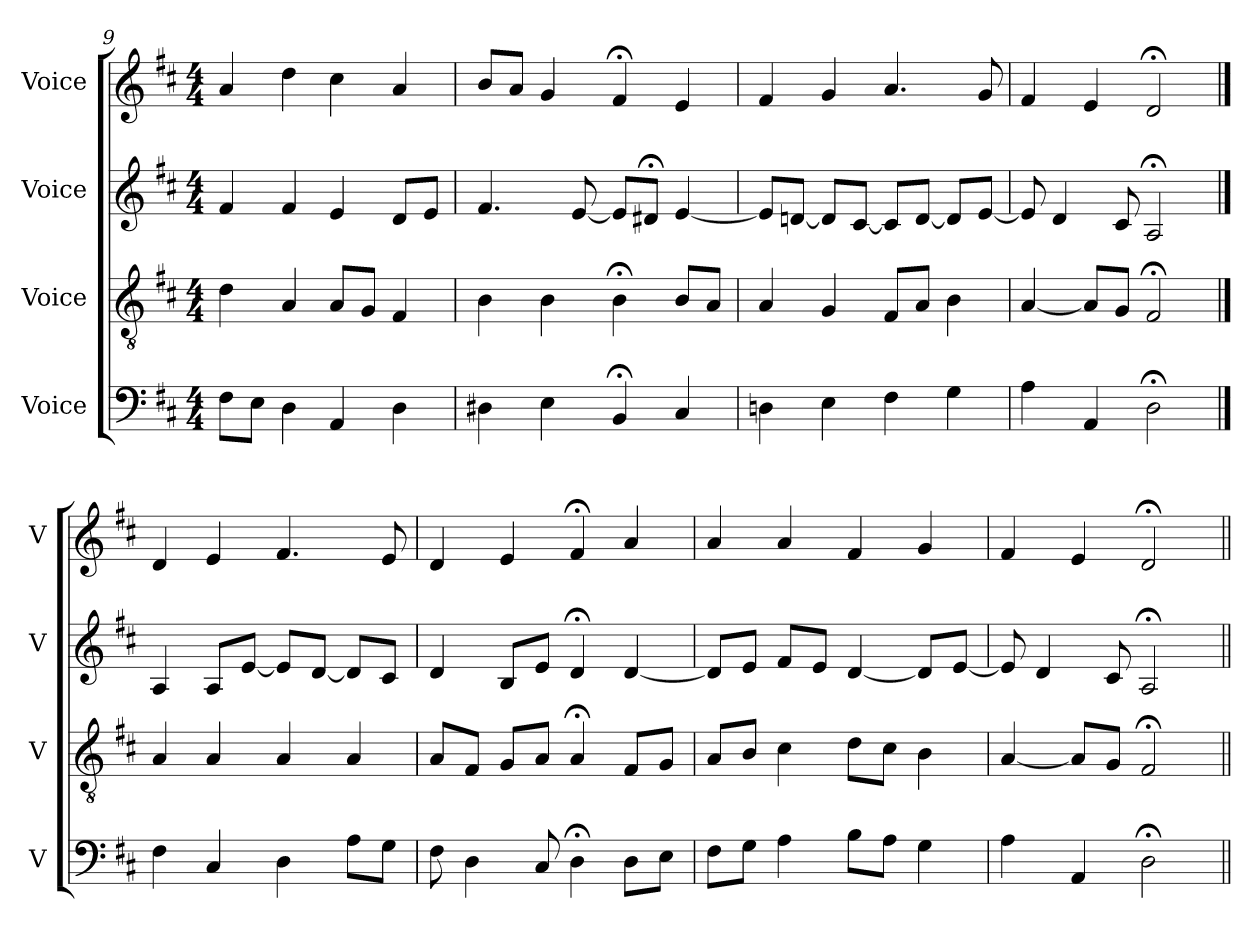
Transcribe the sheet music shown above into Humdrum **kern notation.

**kern	**kern	**kern	**kern
*part4	*part3	*part2	*part1
*staff4	*staff3	*staff2	*staff1
*I"Voice	*I"Voice	*I"Voice	*I"Voice
*I'V	*I'V	*I'V	*I'V
!!LO:LB:g=z
*clefF4	*clefGv2	*clefG2	*clefG2
*k[f#c#]	*k[f#c#]	*k[f#c#]	*k[f#c#]
*M4/4	*M4/4	*M4/4	*M4/4
=9	=9	=9	=9
8F#\L	4d\	4f#/	4a/
8E\J	.	.	.
4D\	4A/	4f#/	4dd\
4AA/	8A/L	4e/	4cc#\
.	8G/J	.	.
4D\	4F#/	8d/L	4a/
.	.	8e/J	.
=10	=10	=10	=10
4D#X\	4B\	4.f#/	8b/L
.	.	.	8a/J
4E\	4B\	.	4g/
.	.	[8e/	.
4BB;/	4B;\	8e/L]	4f#;/
.	.	8d#X;/J	.
4C#/	8B/L	[4e/	4e/
.	8A/J	.	.
=11	=11	=11	=11
4Dn\	4A/	8e/L]	4f#/
.	.	[8dn/J	.
4E\	4G/	8d/L]	4g/
.	.	[8c#/J	.
4F#\	8F#/L	8c#/L]	4.a/
.	8A/J	[8d/J	.
4G\	4B\	8d/L]	.
.	.	[8e/J	8g/
=12	=12	=12	=12
4A\	[4A/	8e/]	4f#/
.	.	4d/	.
4AA/	8A/L]	.	4e/
.	8G/J	8c#/	.
2D;\	2F#;/	2A;/	2d;/
!!LO:PB:g=z
==13	==13	==13	==13
4F#\	4A/	4A/	4d/
4C#/	4A/	8A/L	4e/
.	.	[8e/J	.
4D\	4A/	8e/L]	4.f#/
.	.	[8d/J	.
8A\L	4A/	8d/L]	.
8G\J	.	8c#/J	8e/
=14	=14	=14	=14
8F#\	8A/L	4d/	4d/
4D\	8F#/J	.	.
.	8G/L	8B/L	4e/
8C#/	8A/J	8e/J	.
4D;\	4A;/	4d;/	4f#;/
8D\L	8F#/L	[4d/	4a/
8E\J	8G/J	.	.
=15	=15	=15	=15
8F#\L	8A/L	8d/L]	4a/
8G\J	8B/J	8e/J	.
4A\	4c#\	8f#/L	4a/
.	.	8e/J	.
8B\L	8d\L	[4d/	4f#/
8A\J	8c#\J	.	.
4G\	4B\	8d/L]	4g/
.	.	[8e/J	.
=16	=16	=16	=16
4A\	[4A/	8e/]	4f#/
.	.	4d/	.
4AA/	8A/L]	.	4e/
.	8G/J	8c#/	.
2D;\	2F#;/	2A;/	2d;/
=||	=||	=||	=||
*-	*-	*-	*-
